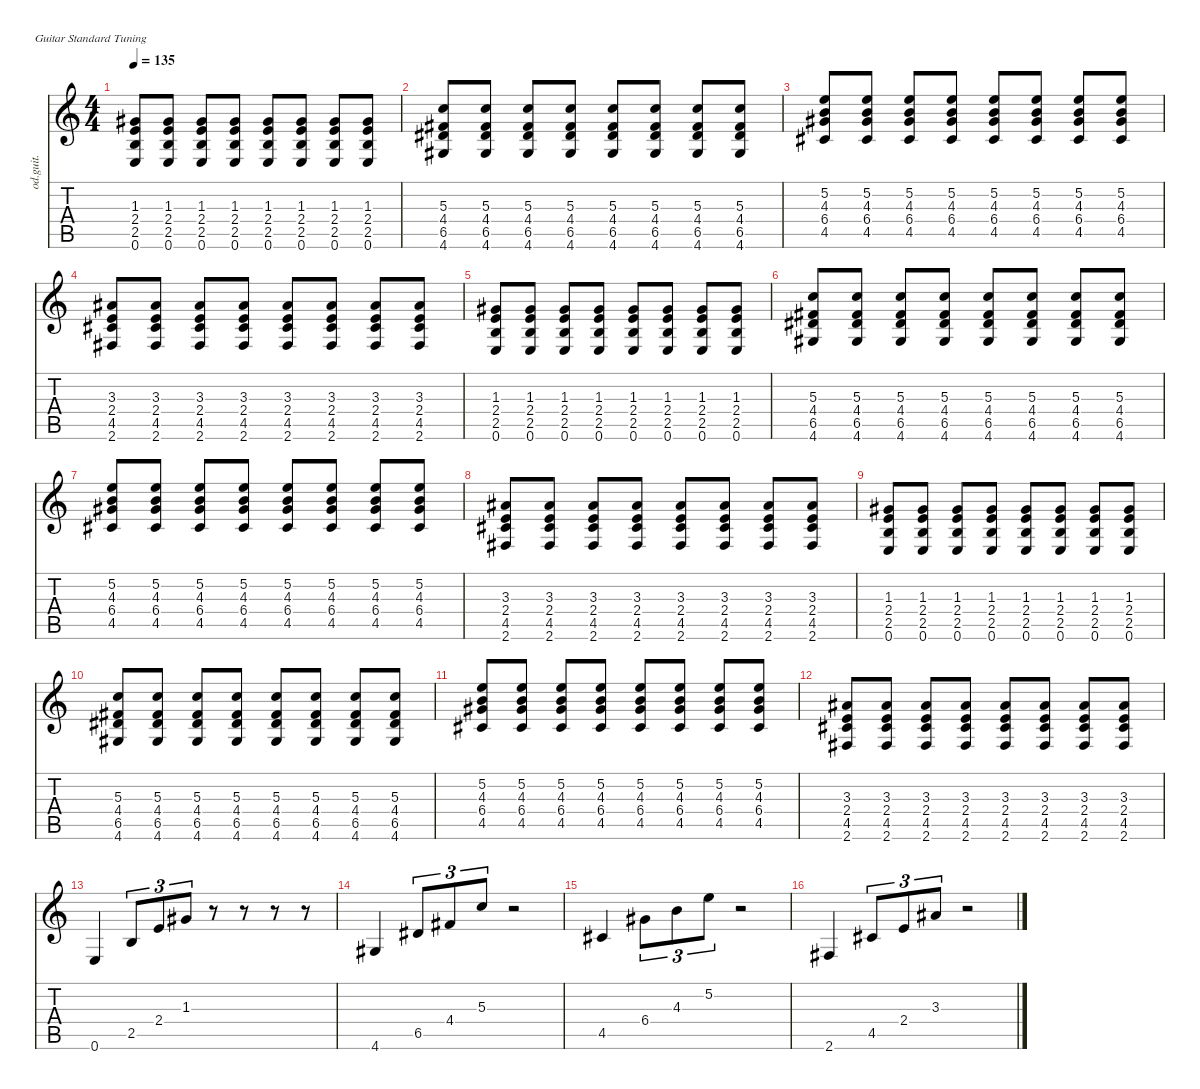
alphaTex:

\defaultSystemsLayout 4
\hideDynamics
\bracketExtendMode nobrackets
\otherSystemsTrackNameOrientation horizontal
\track ("Ритм" "od.guit.") {instrument overdrivenguitar}
\staff {score tabs}
\tuning (E4 B3 G3 D3 A2 E2)
\ts (4 4)
\tempo 135
\clef g2
\ks c
(0.6 2.5 2.4 1.3{acc #}).8{dy mf beam Up} (0.6 2.5 2.4 1.3{acc #}).8{beam Up} (0.6 2.5 2.4 1.3{acc #}).8{beam Up} (0.6 2.5 2.4 1.3{acc #}).8{beam Up} (0.6 2.5 2.4 1.3{acc #}).8{beam Up} (0.6 2.5 2.4 1.3{acc #}).8{beam Up} (0.6 2.5 2.4 1.3{acc #}).8{beam Up} (0.6 2.5 2.4 1.3{acc #}).8{beam Up} |
(4.6{acc #} 6.5{acc #} 4.4{acc #} 5.3).8{beam Up} (4.6{acc #} 6.5{acc #} 4.4{acc #} 5.3).8{beam Up} (4.6{acc #} 6.5{acc #} 4.4{acc #} 5.3).8{beam Up} (4.6{acc #} 6.5{acc #} 4.4{acc #} 5.3).8{beam Up} (4.6{acc #} 6.5{acc #} 4.4{acc #} 5.3).8{beam Up} (4.6{acc #} 6.5{acc #} 4.4{acc #} 5.3).8{beam Up} (4.6{acc #} 6.5{acc #} 4.4{acc #} 5.3).8{beam Up} (4.6{acc #} 6.5{acc #} 4.4{acc #} 5.3).8{beam Up} |
(4.5{acc #} 6.4{acc #} 4.3 5.2).8{beam Up} (4.5{acc #} 6.4{acc #} 4.3 5.2).8{beam Up} (4.5{acc #} 6.4{acc #} 4.3 5.2).8{beam Up} (4.5{acc #} 6.4{acc #} 4.3 5.2).8{beam Up} (4.5{acc #} 6.4{acc #} 4.3 5.2).8{beam Up} (4.5{acc #} 6.4{acc #} 4.3 5.2).8{beam Up} (4.5{acc #} 6.4{acc #} 4.3 5.2).8{beam Up} (4.5{acc #} 6.4{acc #} 4.3 5.2).8{beam Up} |
(2.6{acc #} 4.5{acc #} 2.4 3.3{acc #}).8{beam Up} (2.6{acc #} 4.5{acc #} 2.4 3.3{acc #}).8{beam Up} (2.6{acc #} 4.5{acc #} 2.4 3.3{acc #}).8{beam Up} (2.6{acc #} 4.5{acc #} 2.4 3.3{acc #}).8{beam Up} (2.6{acc #} 4.5{acc #} 2.4 3.3{acc #}).8{beam Up} (2.6{acc #} 4.5{acc #} 2.4 3.3{acc #}).8{beam Up} (2.6{acc #} 4.5{acc #} 2.4 3.3{acc #}).8{beam Up} (2.6{acc #} 4.5{acc #} 2.4 3.3{acc #}).8{beam Up} |
(0.6 2.5 2.4 1.3{acc #}).8{beam Up} (0.6 2.5 2.4 1.3{acc #}).8{beam Up} (0.6 2.5 2.4 1.3{acc #}).8{beam Up} (0.6 2.5 2.4 1.3{acc #}).8{beam Up} (0.6 2.5 2.4 1.3{acc #}).8{beam Up} (0.6 2.5 2.4 1.3{acc #}).8{beam Up} (0.6 2.5 2.4 1.3{acc #}).8{beam Up} (0.6 2.5 2.4 1.3{acc #}).8{beam Up} |
(4.6{acc #} 6.5{acc #} 4.4{acc #} 5.3).8{beam Up} (4.6{acc #} 6.5{acc #} 4.4{acc #} 5.3).8{beam Up} (4.6{acc #} 6.5{acc #} 4.4{acc #} 5.3).8{beam Up} (4.6{acc #} 6.5{acc #} 4.4{acc #} 5.3).8{beam Up} (4.6{acc #} 6.5{acc #} 4.4{acc #} 5.3).8{beam Up} (4.6{acc #} 6.5{acc #} 4.4{acc #} 5.3).8{beam Up} (4.6{acc #} 6.5{acc #} 4.4{acc #} 5.3).8{beam Up} (4.6{acc #} 6.5{acc #} 4.4{acc #} 5.3).8{beam Up} |
(4.5{acc #} 6.4{acc #} 4.3 5.2).8{beam Up} (4.5{acc #} 6.4{acc #} 4.3 5.2).8{beam Up} (4.5{acc #} 6.4{acc #} 4.3 5.2).8{beam Up} (4.5{acc #} 6.4{acc #} 4.3 5.2).8{beam Up} (4.5{acc #} 6.4{acc #} 4.3 5.2).8{beam Up} (4.5{acc #} 6.4{acc #} 4.3 5.2).8{beam Up} (4.5{acc #} 6.4{acc #} 4.3 5.2).8{beam Up} (4.5{acc #} 6.4{acc #} 4.3 5.2).8{beam Up} |
(2.6{acc #} 4.5{acc #} 2.4 3.3{acc #}).8{beam Up} (2.6{acc #} 4.5{acc #} 2.4 3.3{acc #}).8{beam Up} (2.6{acc #} 4.5{acc #} 2.4 3.3{acc #}).8{beam Up} (2.6{acc #} 4.5{acc #} 2.4 3.3{acc #}).8{beam Up} (2.6{acc #} 4.5{acc #} 2.4 3.3{acc #}).8{beam Up} (2.6{acc #} 4.5{acc #} 2.4 3.3{acc #}).8{beam Up} (2.6{acc #} 4.5{acc #} 2.4 3.3{acc #}).8{beam Up} (2.6{acc #} 4.5{acc #} 2.4 3.3{acc #}).8{beam Up} |
(0.6 2.5 2.4 1.3{acc #}).8{beam Up} (0.6 2.5 2.4 1.3{acc #}).8{beam Up} (0.6 2.5 2.4 1.3{acc #}).8{beam Up} (0.6 2.5 2.4 1.3{acc #}).8{beam Up} (0.6 2.5 2.4 1.3{acc #}).8{beam Up} (0.6 2.5 2.4 1.3{acc #}).8{beam Up} (0.6 2.5 2.4 1.3{acc #}).8{beam Up} (0.6 2.5 2.4 1.3{acc #}).8{beam Up} |
(4.6{acc #} 6.5{acc #} 4.4{acc #} 5.3).8{beam Up} (4.6{acc #} 6.5{acc #} 4.4{acc #} 5.3).8{beam Up} (4.6{acc #} 6.5{acc #} 4.4{acc #} 5.3).8{beam Up} (4.6{acc #} 6.5{acc #} 4.4{acc #} 5.3).8{beam Up} (4.6{acc #} 6.5{acc #} 4.4{acc #} 5.3).8{beam Up} (4.6{acc #} 6.5{acc #} 4.4{acc #} 5.3).8{beam Up} (4.6{acc #} 6.5{acc #} 4.4{acc #} 5.3).8{beam Up} (4.6{acc #} 6.5{acc #} 4.4{acc #} 5.3).8{beam Up} |
(4.5{acc #} 6.4{acc #} 4.3 5.2).8{beam Up} (4.5{acc #} 6.4{acc #} 4.3 5.2).8{beam Up} (4.5{acc #} 6.4{acc #} 4.3 5.2).8{beam Up} (4.5{acc #} 6.4{acc #} 4.3 5.2).8{beam Up} (4.5{acc #} 6.4{acc #} 4.3 5.2).8{beam Up} (4.5{acc #} 6.4{acc #} 4.3 5.2).8{beam Up} (4.5{acc #} 6.4{acc #} 4.3 5.2).8{beam Up} (4.5{acc #} 6.4{acc #} 4.3 5.2).8{beam Up} |
(2.6{acc #} 4.5{acc #} 2.4 3.3{acc #}).8{beam Up} (2.6{acc #} 4.5{acc #} 2.4 3.3{acc #}).8{beam Up} (2.6{acc #} 4.5{acc #} 2.4 3.3{acc #}).8{beam Up} (2.6{acc #} 4.5{acc #} 2.4 3.3{acc #}).8{beam Up} (2.6{acc #} 4.5{acc #} 2.4 3.3{acc #}).8{beam Up} (2.6{acc #} 4.5{acc #} 2.4 3.3{acc #}).8{beam Up} (2.6{acc #} 4.5{acc #} 2.4 3.3{acc #}).8{beam Up} (2.6{acc #} 4.5{acc #} 2.4 3.3{acc #}).8{beam Up} |
0.6.4{beam Up} 2.5.8{tu (3 2) beam Up} 2.4.8{tu (3 2) beam Up} 1.3{acc #}.8{tu (3 2) beam Up} r.8{beam Up} r.8{beam Up} r.8{beam Up} r.8{beam Up} |
4.6{acc #}.4{beam Up} 6.5{acc #}.8{tu (3 2) beam Up} 4.4{acc #}.8{tu (3 2) beam Up} 5.3.8{tu (3 2) beam Up} r.2{beam Up} |
4.5{acc #}.4{beam Up} 6.4{acc #}.8{tu (3 2) beam Down} 4.3.8{tu (3 2) beam Down} 5.2.8{tu (3 2) beam Down} r.2{beam Down} |
2.6{acc #}.4{beam Up} 4.5{acc #}.8{tu (3 2) beam Up} 2.4.8{tu (3 2) beam Up} 3.3{acc #}.8{tu (3 2) beam Up} r.2{beam Up}
